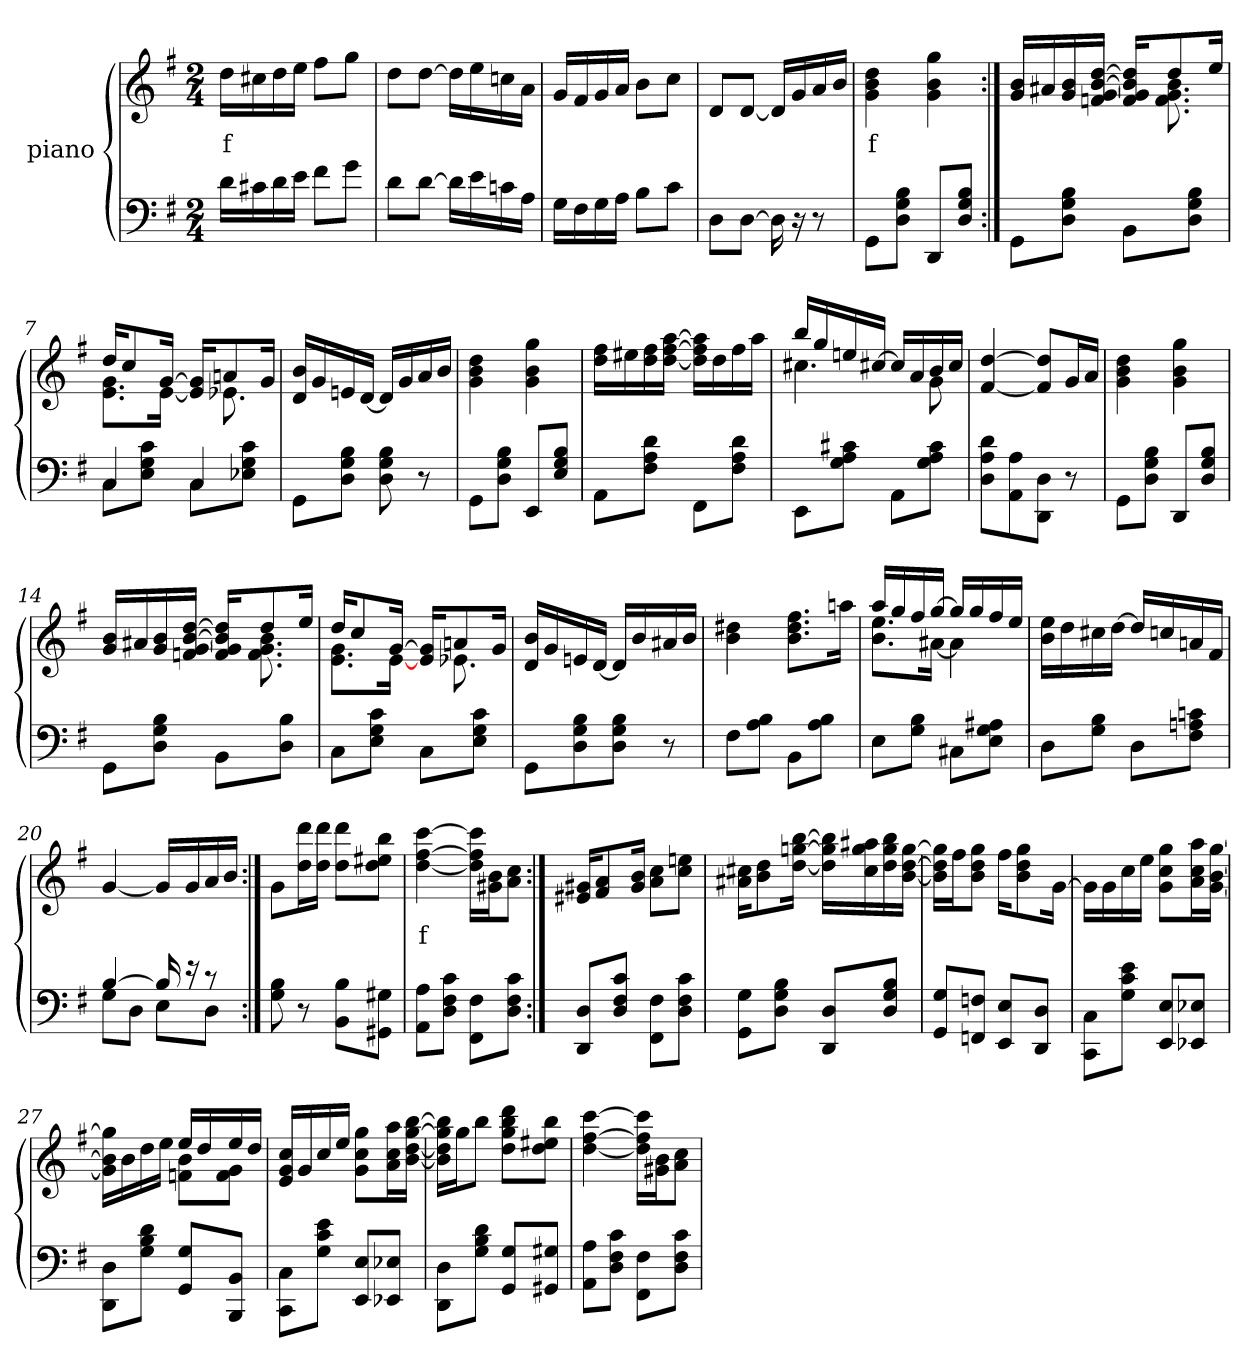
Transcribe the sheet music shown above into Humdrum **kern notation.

**kern	**kern	**text
*part2	*part1	*part1
*staff2	*staff1	*staff1
*	*I"piano	*
*clefF4	*clefG2	*
*k[f#]	*k[f#]	*
*M2/4	*M2/4	*
=1	=1	=1
16dLL	16ddLL	f
16c#X	16cc#X	.
16d	16dd	.
16eJJ	16eeJJ	.
8f#L	8ff#L	.
8gJ	8ggJ	.
=2	=2	=2
8dL	8ddL	.
[8dJ	[8ddJ	.
16dLL]	16ddLL]	.
16e	16ee	.
16cn	16ccn	.
16AJJ	16aJJ	.
=3	=3	=3
16GLL	16gLL	.
16F#	16f#	.
16G	16g	.
16AJJ	16aJJ	.
8BL	8bL	.
8cJ	8ccJ	.
=4	=4	=4
8DL	8dL	.
[8DJ	[8dJ	.
16D]	16dLL]	.
16r	16g	.
8r	16a	.
.	16bJJ	.
=5	=5	=5
8GGL	4dd 4b 4g	f
8B 8G 8DJ	.	.
8DDL	4gg 4b 4g	.
8B 8G 8DJ	.	.
=6:|!	=6:|!	=6:|!
*	*^	*
8GGL	16b 16gLL	16ryy	.
*	*v	*v	*
.	16a#X	.
8B 8G 8DJ	16b 16g	.
.	[16dd [16b [16g [16fnJJ	.
8BBL	16dd] 16b] 16g] 16f]KL	.
*	*^	*
.	8dd	8.b 8.g 8.f	.
8B 8G 8DJ	.	.	.
.	16eeJk	.	.
=7	=7	=7	=7
*^	*	*	*
4C	8CL	16ddKL	8.g 8.eL	.
.	.	8cc	.	.
.	8c 8G 8EJ	.	.	.
.	.	[16gJk	[16eJk	.
4C	8CL	16g] 16e]KL	16ryy	.
.	.	8an	8.e-X	.
.	8c 8G 8E-XJ	.	.	.
.	.	16gJk	.	.
*v	*v	*	*	*
*	*v	*v	*
=8	=8	=8
8GGL	16b 16dLL	.
.	16g	.
8B 8G 8DJ	16en	.
.	[16dJJ	.
8B 8G 8D	16dLL]	.
.	16g	.
8r	16a	.
.	16bJJ	.
=9	=9	=9
8GGL	4dd 4b 4g	.
8B 8G 8DJ	.	.
8EEL	4gg 4b 4g	.
8B 8G 8EJ	.	.
=10	=10	=10
8AAL	16ff# 16ddLL	.
.	16ee#X	.
8d 8A 8F#J	16ff# 16dd	.
.	[16aa [16ff# [16ddJJ	.
8FF#L	16aa] 16ff#] 16dd]LL	.
.	16dd	.
8d 8A 8F#J	16ff#	.
.	16aaJJ	.
=11	=11	=11
*	*^	*
8EEL	16bbLL	4.cc#	.
.	16gg	.	.
8c#X 8A 8GJ	16een	.	.
.	[16cc#XJJ	.	.
8AAL	16cc#LL]	.	.
.	16a	.	.
8c# 8A 8GJ	16b	8g	.
.	16cc#JJ	.	.
*	*v	*v	*
=12	=12	=12
8d 8A 8DL	[4dd [4f#	.
8A 8AA	.	.
8D 8DDJ	8dd] 8f#]L	.
8r	16gL	.
.	16aJJ	.
=13	=13	=13
8GGL	4dd 4b 4g	.
8B 8G 8DJ	.	.
8DDL	4gg 4b 4g	.
8B 8G 8DJ	.	.
=14	=14	=14
*	*^	*
8GGL	16b 16gLL	16ryy	.
*	*v	*v	*
.	16a#X	.
8B 8G 8DJ	16b 16g	.
.	[16dd [16b [16g [16fnJJ	.
8BBL	16dd] 16b] 16g] 16f]KL	.
*	*^	*
.	8dd	8.b 8.g 8.f	.
8B 8DJ	.	.	.
.	16eeJk	.	.
=15	=15	=15	=15
8CL	16ddKL	8.g 8.eL	.
.	8cc	.	.
8c 8G 8EJ	.	.	.
.	[16gJk	[16eJk	.
8CL	16g] 16eKL	16ryy	.
.	8an	8.e-X	.
8c 8G 8EJ	.	.	.
.	16gJk	.	.
*	*v	*v	*
=16	=16	=16
8GGL	16b 16dLL	.
.	16g	.
8B 8G 8D	16en	.
.	[16dJJ	.
8B 8G 8DJ	16dLL]	.
.	16b	.
8r	16a#X	.
.	16bJJ	.
=17	=17	=17
8F#L	4dd#X 4b	.
8B 8AJ	.	.
8BBL	8.ff# 8.dd# 8.bL	.
8B 8AJ	.	.
.	16aanJk	.
=18	=18	=18
*	*^	*
8EL	16aaLL	8.ee 8.bL	.
.	16gg	.	.
8B 8GJ	16ff#	.	.
.	[16ggJJ	[16a#XJk	.
8C#XL	16ggLL]	4a#]	.
.	16gg	.	.
8A#X 8G 8EJ	16ff#	.	.
.	16eeJJ	.	.
*	*v	*v	*
=19	=19	=19
8DL	16ee 16bLL	.
.	16dd	.
8B 8GJ	16cc#X	.
.	[16ddJJ	.
8DL	16ddLL]	.
.	16ccn	.
8cn 8An 8F#J	16an	.
.	16f#JJ	.
=20	=20	=20
*^	*	*
[4B	8GL	[4g	.
.	8DJ	.	.
16B]	8EL	16gLL]	.
16r	.	16g	.
8r	8DJ	16a	.
.	.	16bJJ	.
*v	*v	*	*
=21:|!	=21:|!	=21:|!
8B 8G	8gL	.
8r	16ddd 16ddL	.
.	16ddd 16ddJJ	.
8B 8BBL	8ddd 8ddL	.
8G#X 8GG#XJ	8bb 8ee#X 8ddJ	.
=22	=22	=22
8A 8AAL	[4ccc [4ff# [4dd	f
8c 8F# 8DJ	.	.
8F# 8FF#L	16ccc] 16ff#] 16dd]LL	.
.	16b 16g#XJ	.
8c 8F# 8DJ	8cc 8aJ	.
=23:|!	=23:|!	=23:|!
8D 8DDL	16g#X 16e#XKL	.
.	8a 8f#	.
8c 8F# 8DJ	.	.
.	16b 16g#Jk	.
8F# 8FF#L	8cc 8aL	.
8c 8F# 8DJ	8een 8ccJ	.
=24	=24	=24
8G 8GGL	16cc#X 16a#XKL	.
.	8dd 8b	.
8B 8G 8DJ	.	.
.	[16bb [16ggn [16ddJk	.
8D 8DDL	16bb] 16gg] 16dd]LL	.
.	16aa# 16gg 16cc#	.
8B 8G 8DJ	16bb 16gg 16dd	.
.	[16gg [16dd [16bJJ	.
=25	=25	=25
8G 8GGL	16gg] 16dd] 16b]LL	.
.	16ff#J	.
8Fn 8FFnJ	8gg 8dd 8bJ	.
8E 8EEL	16ff#KL	.
.	8gg 8dd 8b	.
8D 8DDJ	.	.
.	[16gJk	.
=26	=26	=26
8C 8CCL	16gLL]	.
.	16g	.
8e 8c 8GJ	16cc	.
.	16eeJJ	.
8E 8EEL	8gg 8cc 8gL	.
8E-X 8EE-XJ	16aa 16cc 16aL	.
.	[16gg [16b [16gJJ	.
=27	=27	=27
*	*^	*
8D 8DDL	4ryy	16gg] 16b] 16g]LL	.
.	.	16b	.
8d 8B 8GJ	.	16dd	.
.	.	16eeJJ	.
8G 8GGL	16eeLL	8b 8fnL	.
.	16dd	.	.
8BB 8BBBJ	16ee	8g 8fJ	.
.	16ddJJ	.	.
*	*v	*v	*
=28	=28	=28
8C 8CCL	16cc 16g 16eLL	.
.	16g	.
8e 8c 8GJ	16cc	.
.	16eeJJ	.
8E 8EEL	8gg 8cc 8gL	.
8E-X 8EE-XJ	16aa 16cc 16aL	.
.	[16bb [16gg [16dd [16bJJ	.
=29	=29	=29
8D 8DDL	16bb] 16gg] 16dd] 16b]LL	.
.	16ggJ	.
8d 8B 8GJ	8bbJ	.
8G 8GGL	8ddd 8bb 8gg 8ddL	.
8G#X 8GG#XJ	8bb 8ee#X 8ddJ	.
=30	=30	=30
8A 8AAL	[4ccc [4ff# [4dd	.
8c 8F# 8DJ	.	.
8F# 8FF#L	16ccc] 16ff#] 16dd]LL	.
.	16b 16g#XJ	.
8c 8F# 8DJ	8cc 8aJ	.
=	=	=
*-	*-	*-
